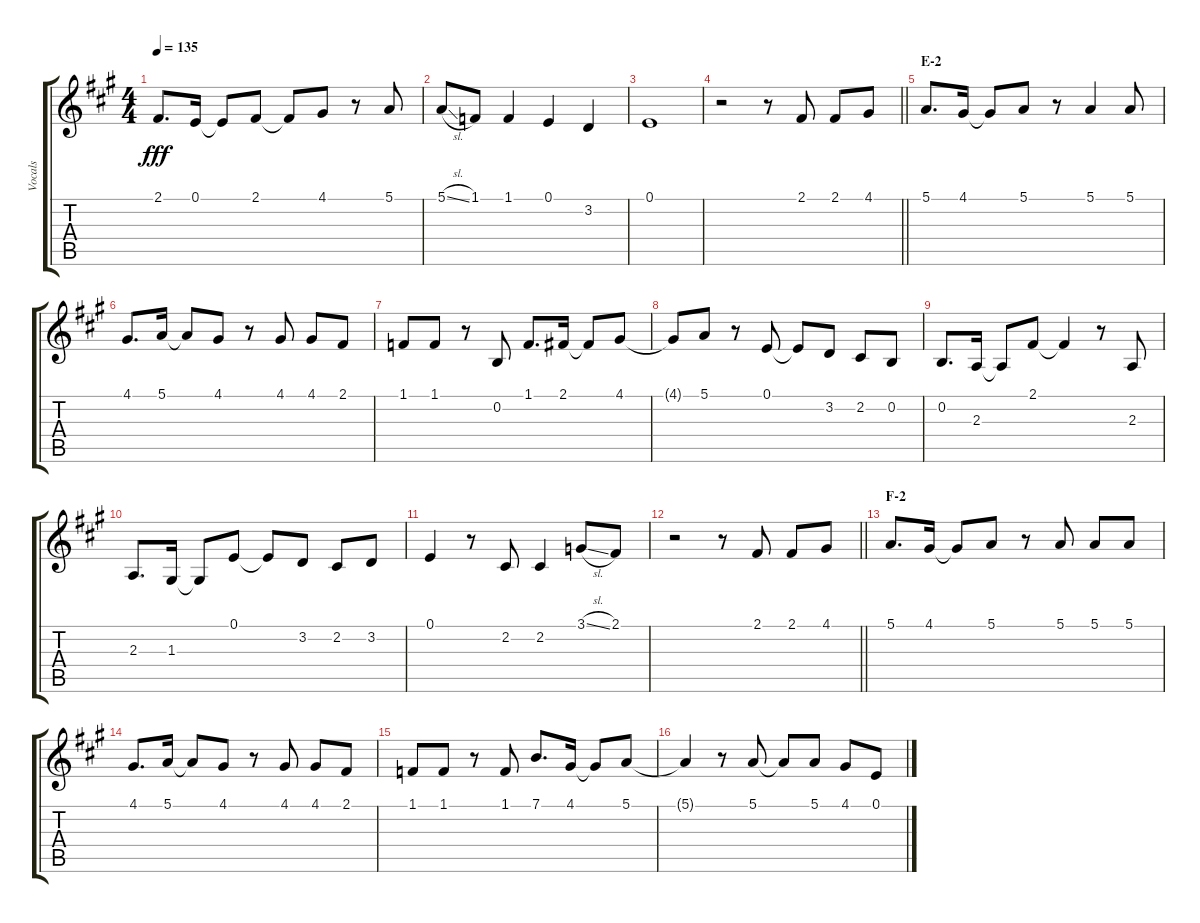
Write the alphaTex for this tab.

\track ("Vocals" "Vocals") {instrument voiceoohs}
\staff {score tabs}
\tuning (E4 B3 G3 D3 A2 E2) {hide}
\ts (4 4)
\tempo 135
\clef g2
\ks a
2.1.8{d dy fff} 0.1.16 0.1{t}.8 2.1.8 2.1{t}.8 4.1.8 r.8 5.1.8 |
5.1{sl}.8 1.1.8 1.1.4 0.1.4 3.2.4 |
0.1.1 |
\barLineRight lightlight
r.2 r.8 2.1.8 2.1.8 4.1.8 |
\section ("" "E-2")
5.1.8{d} 4.1.16 4.1{t}.8 5.1.8 r.8 5.1.4 5.1.8 |
4.1.8{d} 5.1.16 5.1{t}.8 4.1.8 r.8 4.1.8 4.1.8 2.1.8 |
1.1.8 1.1.8 r.8 0.2.8 1.1.8{d} 2.1.16 2.1{t}.8 4.1.8 |
4.1{t}.8 5.1.8 r.8 0.1.8 0.1{t}.8 3.2.8 2.2.8 0.2.8 |
0.2.8{d} 2.3.16 2.3{t}.8 2.1.8 2.1{t}.4 r.8 2.3.8 |
2.3.8{d} 1.3.16 1.3{t}.8 0.1.8 0.1{t}.8 3.2.8 2.2.8 3.2.8 |
0.1.4 r.8 2.2.8 2.2.4 3.1{sl}.8 2.1.8 |
\barLineRight lightlight
r.2 r.8 2.1.8 2.1.8 4.1.8 |
\section ("" "F-2")
5.1.8{d} 4.1.16 4.1{t}.8 5.1.8 r.8 5.1.8 5.1.8 5.1.8 |
4.1.8{d} 5.1.16 5.1{t}.8 4.1.8 r.8 4.1.8 4.1.8 2.1.8 |
1.1.8 1.1.8 r.8 1.1.8 7.1.8{d} 4.1.16 4.1{t}.8 5.1.8 |
5.1{t}.4 r.8 5.1.8 5.1{t}.8 5.1.8 4.1.8 0.1.8
